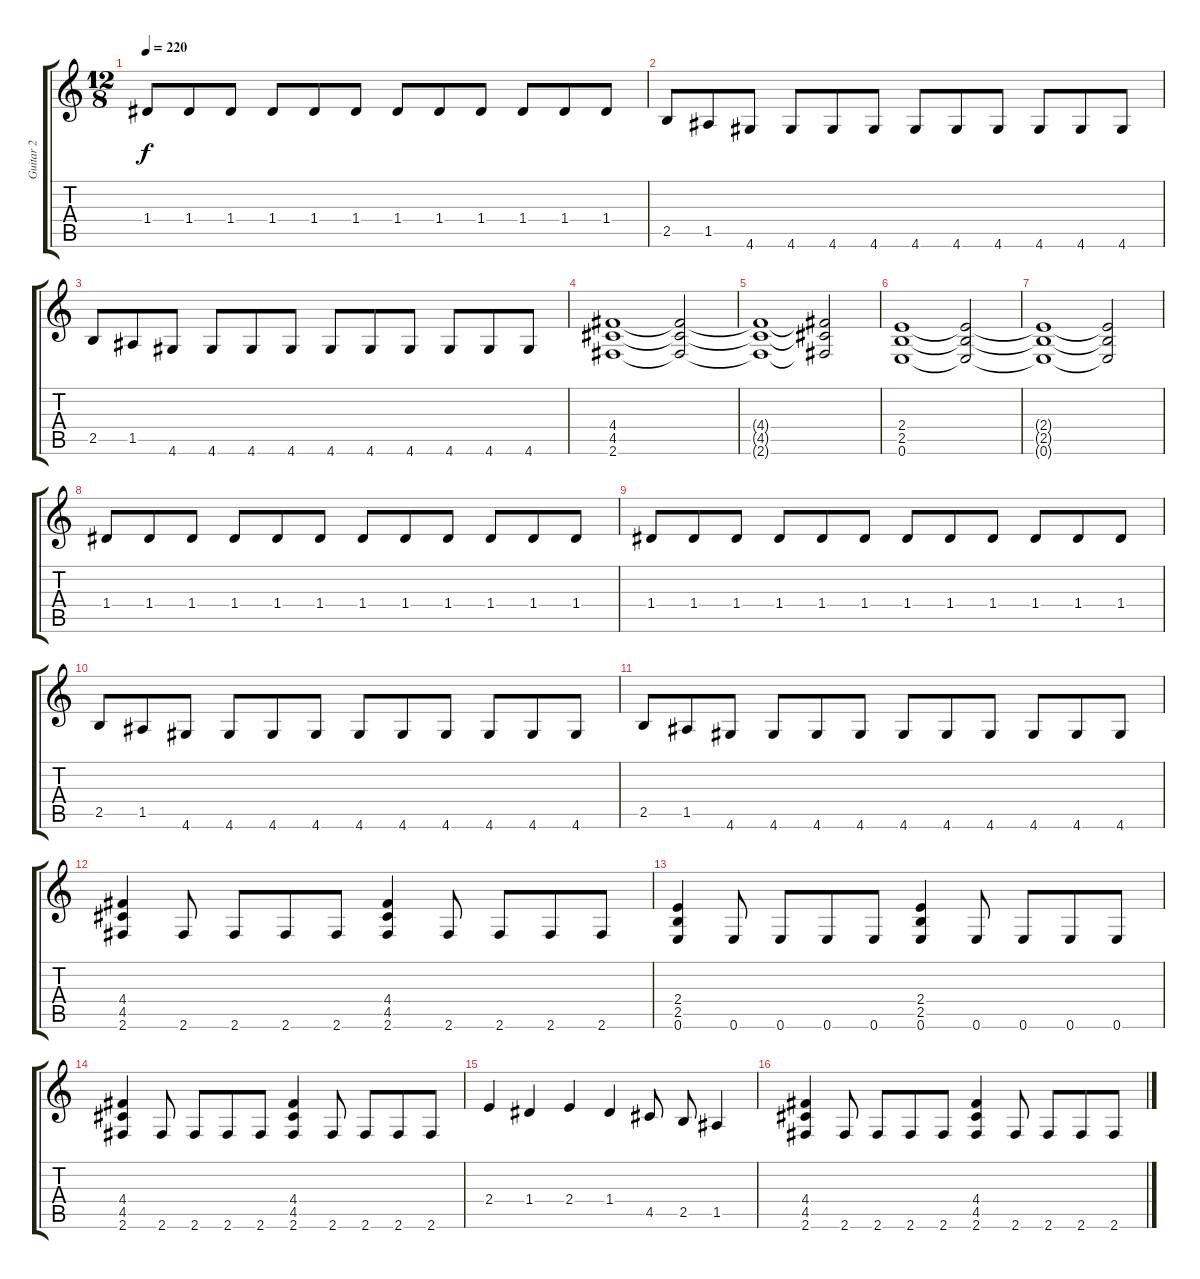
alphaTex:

\track ("Guitar 2" "Guitar 2") {instrument distortionguitar}
\staff {score tabs}
\tuning (E4 B3 G3 D3 A2 E2) {hide}
\ts (12 8)
\tempo 220
\clef g2
\ks c
1.4.8{dy f} 1.4.8 1.4.8 1.4.8 1.4.8 1.4.8 1.4.8 1.4.8 1.4.8 1.4.8 1.4.8 1.4.8 |
2.5.8 1.5.8 4.6.8 4.6.8 4.6.8 4.6.8 4.6.8 4.6.8 4.6.8 4.6.8 4.6.8 4.6.8 |
2.5.8 1.5.8 4.6.8 4.6.8 4.6.8 4.6.8 4.6.8 4.6.8 4.6.8 4.6.8 4.6.8 4.6.8 |
(4.4 4.5 2.6).1 (4.4{t} 4.5{t} 2.6{t}).2 |
(4.4{t} 4.5{t} 2.6{t}).1 (4.4{t} 4.5{t} 2.6{t}).2 |
(2.4 2.5 0.6).1 (2.4{t} 2.5{t} 0.6{t}).2 |
(2.4{t} 2.5{t} 0.6{t}).1 (2.4{t} 2.5{t} 0.6{t}).2 |
1.4.8 1.4.8 1.4.8 1.4.8 1.4.8 1.4.8 1.4.8 1.4.8 1.4.8 1.4.8 1.4.8 1.4.8 |
1.4.8 1.4.8 1.4.8 1.4.8 1.4.8 1.4.8 1.4.8 1.4.8 1.4.8 1.4.8 1.4.8 1.4.8 |
2.5.8 1.5.8 4.6.8 4.6.8 4.6.8 4.6.8 4.6.8 4.6.8 4.6.8 4.6.8 4.6.8 4.6.8 |
2.5.8 1.5.8 4.6.8 4.6.8 4.6.8 4.6.8 4.6.8 4.6.8 4.6.8 4.6.8 4.6.8 4.6.8 |
(4.4 4.5 2.6).4 2.6.8 2.6.8 2.6.8 2.6.8 (4.4 4.5 2.6).4 2.6.8 2.6.8 2.6.8 2.6.8 |
(2.4 2.5 0.6).4 0.6.8 0.6.8 0.6.8 0.6.8 (2.4 2.5 0.6).4 0.6.8 0.6.8 0.6.8 0.6.8 |
(4.4 4.5 2.6).4 2.6.8 2.6.8 2.6.8 2.6.8 (4.4 4.5 2.6).4 2.6.8 2.6.8 2.6.8 2.6.8 |
2.4.4 1.4.4 2.4.4 1.4.4 4.5.8 2.5.8 1.5.4 |
(4.4 4.5 2.6).4 2.6.8 2.6.8 2.6.8 2.6.8 (4.4 4.5 2.6).4 2.6.8 2.6.8 2.6.8 2.6.8
